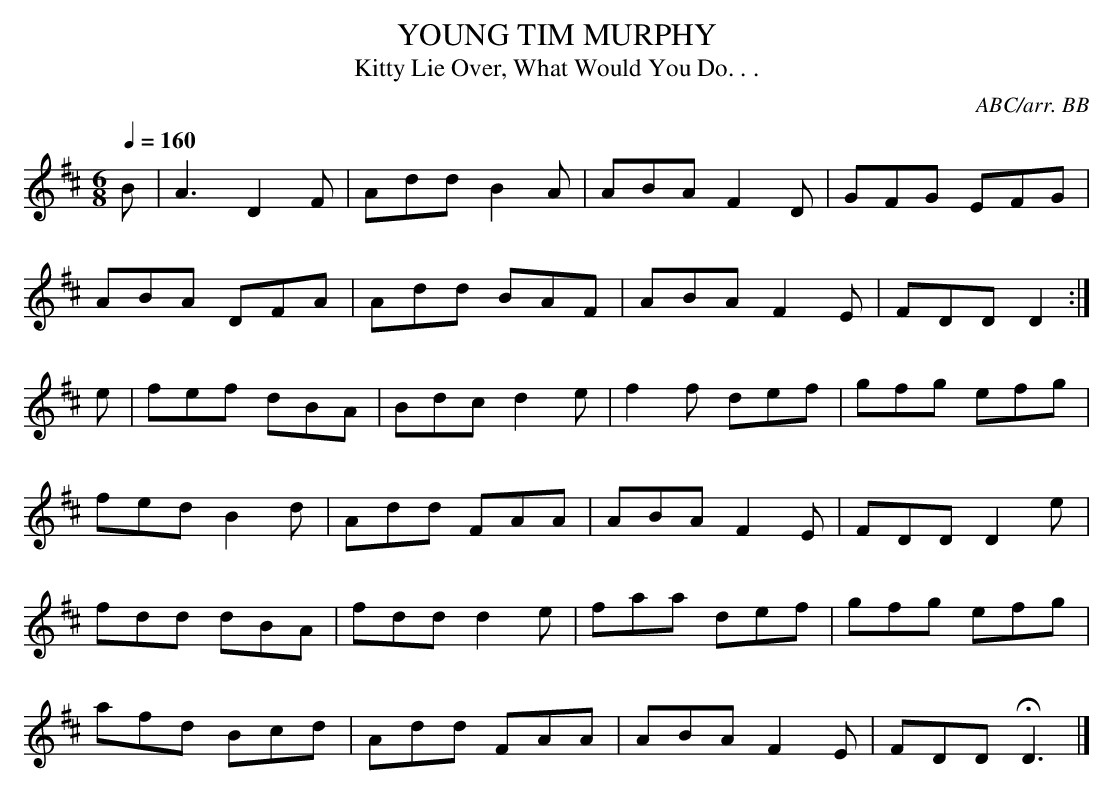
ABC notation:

X:1
T:YOUNG TIM MURPHY
T:Kitty Lie Over, What Would You Do. . .
C:ABC/arr. BB
Q:1/4=160
M:6/8
L:1/8
K:D
B|A3 D2F|Add B2A|ABA F2D|GFG EFG|
ABA DFA|Add BAF|ABA F2E|FDD D2 :|
e|fef dBA|Bdc d2e|f2f def|gfg efg|
fed B2d|Add FAA|ABA F2E|FDD D2e|
fdd dBA|fdd d2e|faa def|gfg efg|
afd Bcd|Add FAA|ABA F2E|FDD HD3|]
